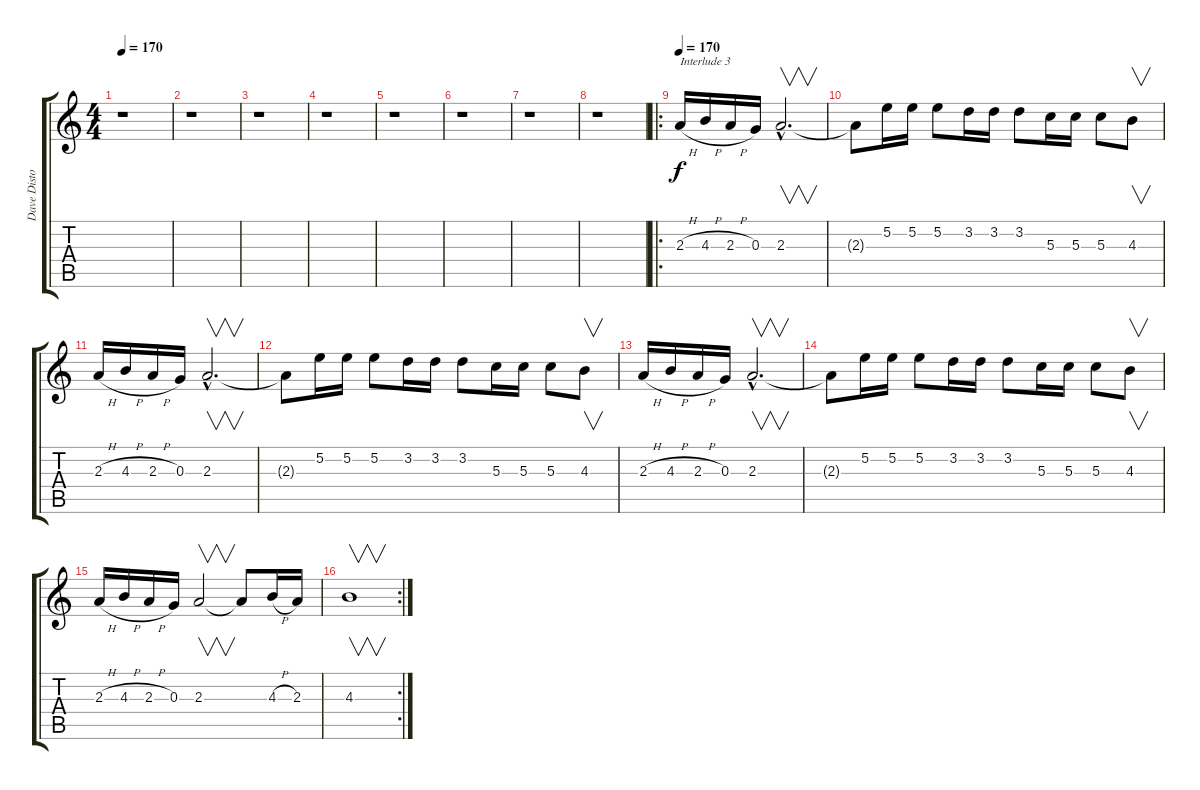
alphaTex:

\track ("Dave Distortion" "Dave Disto") {instrument distortionguitar}
\staff {score tabs}
\tuning (E4 B3 G3 D3 A2 E2) {hide}
\ts (4 4)
\tempo 170
\clef g2
\ks c
r.1{dy f} |
r.1 |
r.1 |
r.1 |
r.1 |
r.1 |
r.1 |
r.1 |
\ro
\tempo 170
2.3{h}.16{txt "Interlude 3"} 4.3{h}.16 2.3{h}.16 0.3.16 2.3{hac}.2{v d} |
2.3{t}.8 5.2.16 5.2.16 5.2.8 3.2.16 3.2.16 3.2.8 5.3.16 5.3.16 5.3.8 4.3.8{v} |
2.3{h}.16 4.3{h}.16 2.3{h}.16 0.3.16 2.3{hac}.2{v d} |
2.3{t}.8 5.2.16 5.2.16 5.2.8 3.2.16 3.2.16 3.2.8 5.3.16 5.3.16 5.3.8 4.3.8{v} |
2.3{h}.16 4.3{h}.16 2.3{h}.16 0.3.16 2.3{hac}.2{v d} |
2.3{t}.8 5.2.16 5.2.16 5.2.8 3.2.16 3.2.16 3.2.8 5.3.16 5.3.16 5.3.8 4.3.8{v} |
2.3{h}.16 4.3{h}.16 2.3{h}.16 0.3.16 2.3.2{v} 2.3{t}.8 4.3{h}.16 2.3.16 |
\rc 2
4.3.1{v}
